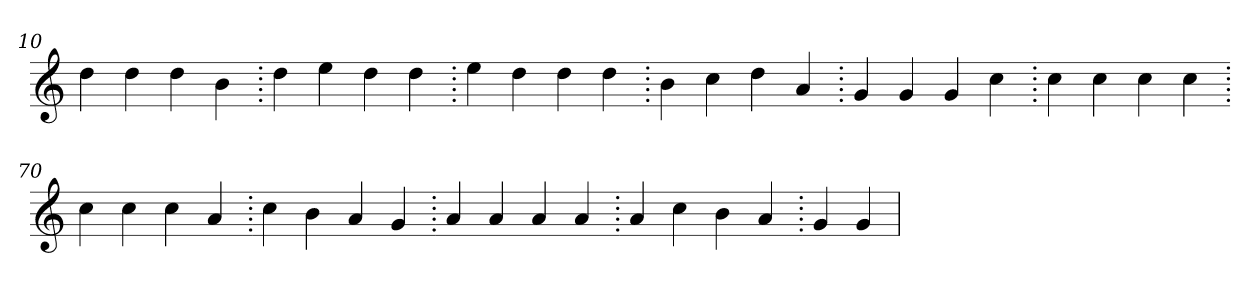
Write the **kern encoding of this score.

**kern
*part1
*staff1
*clefG2
=10.
4dd
4dd
4dd
4b
=20.
4dd
4ee
4dd
4dd
=30.
4ee
4dd
4dd
4dd
=40.
4b
4cc
4dd
4a
=50.
4g
4g
4g
4cc
=60.
4cc
4cc
4cc
4cc
=70.
4cc
4cc
4cc
4a
=80.
4cc
4b
4a
4g
=90.
4a
4a
4a
4a
=100.
4a
4cc
4b
4a
=110.
4g
4g
=
*-
